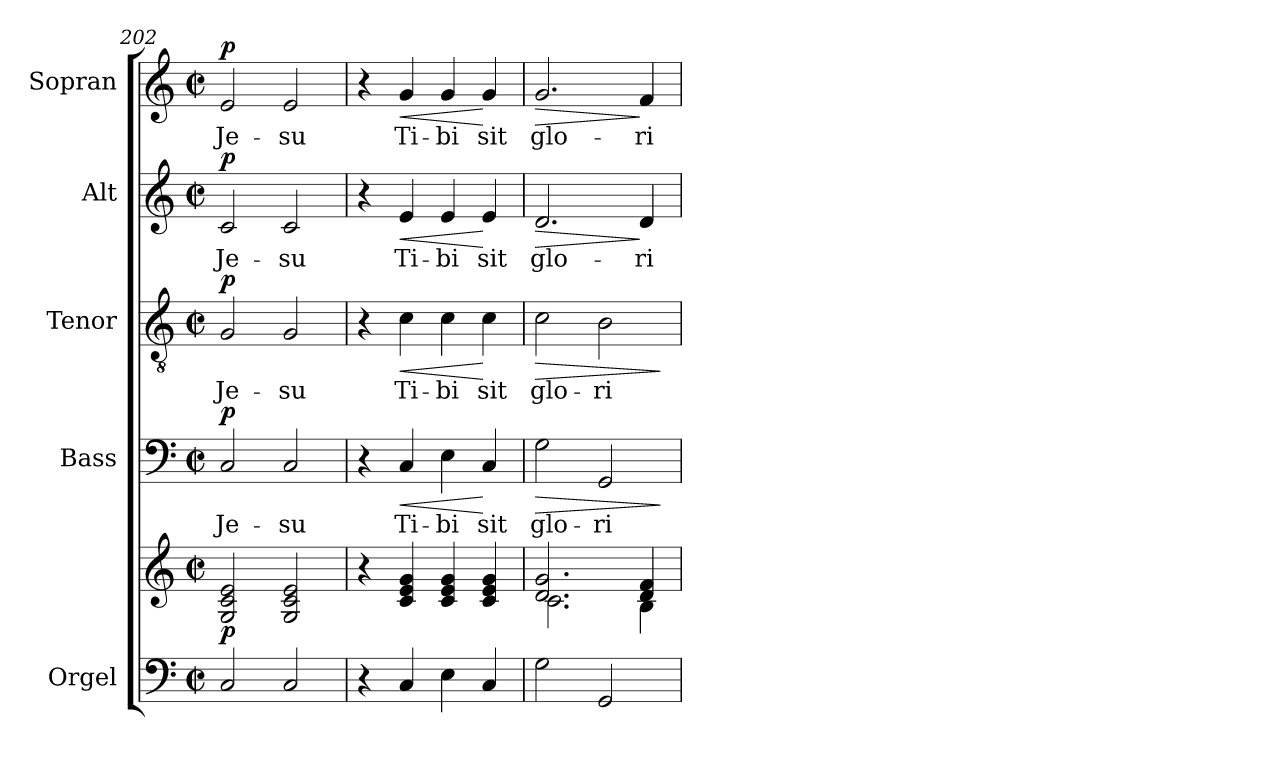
**kern	**kern	**dynam	**kern	**text	**dynam	**kern	**text	**dynam	**kern	**text	**dynam	**kern	**text	**dynam
*part5	*part5	*part5	*part4	*part4	*part4	*part3	*part3	*part3	*part2	*part2	*part2	*part1	*part1	*part1
*staff6	*staff5	*staff5/6	*staff4	*staff4	*staff4	*staff3	*staff3	*staff3	*staff2	*staff2	*staff2	*staff1	*staff1	*staff1
*I"Orgel	*	*	*I"Bass	*	*	*I"Tenor	*	*	*I"Alt	*	*	*I"Sopran	*	*
*I'Org.	*	*	*I'B.	*	*	*I'T.	*	*	*I'A.	*	*	*I'S.	*	*
*clefF4	*clefG2	*	*clefF4	*	*	*clefGv2	*	*	*clefG2	*	*	*clefG2	*	*
*k[]	*k[]	*	*k[]	*	*	*k[]	*	*	*k[]	*	*	*k[]	*	*
*C:	*C:	*	*C:	*	*	*C:	*	*	*C:	*	*	*C:	*	*
*M2/2	*M2/2	*	*M2/2	*	*	*M2/2	*	*	*M2/2	*	*	*M2/2	*	*
*met(c|)	*met(c|)	*	*met(c|)	*	*	*met(c|)	*	*	*met(c|)	*	*	*met(c|)	*	*
=202	=202	=202	=202	=202	=202	=202	=202	=202	=202	=202	=202	=202	=202	=202
!	!	!LO:DY:b	!	!LO:LY:b	!LO:DY:a	!	!LO:LY:b	!LO:DY:a	!	!LO:LY:b	!LO:DY:a	!	!LO:LY:b	!LO:DY:a
2C/	2G/ 2c/ 2e/	p	2C/	Je-	p	2G/	Je-	p	2c/	Je-	p	2e/	Je-	p
!	!	!	!	!LO:LY:b	!	!	!LO:LY:b	!	!	!LO:LY:b	!	!	!LO:LY:b	!
2C/	2G/ 2c/ 2e/	.	2C/	-su	.	2G/	-su	.	2c/	-su	.	2e/	-su	.
=203	=203	=203	=203	=203	=203	=203	=203	=203	=203	=203	=203	=203	=203	=203
4r	4r	.	4r	.	.	4r	.	.	4r	.	.	4r	.	.
!	!	!	!	!LO:LY:b	!LO:HP:b	!	!LO:LY:b	!LO:HP:b	!	!LO:LY:b	!LO:HP:b	!	!LO:LY:b	!LO:HP:b
4C/	4c/ 4e/ 4g/	.	4C/	Ti-	<	4c\	Ti-	<	4e/	Ti-	<	4g/	Ti-	<
!	!	!	!	!LO:LY:b	!	!	!LO:LY:b	!	!	!LO:LY:b	!	!	!LO:LY:b	!
4E\	4c/ 4e/ 4g/	.	4E\	-bi	.	4c\	-bi	.	4e/	-bi	.	4g/	-bi	.
!	!	!	!	!LO:LY:b	!	!	!LO:LY:b	!	!	!LO:LY:b	!	!	!LO:LY:b	!
4C/	4c/ 4e/ 4g/	.	4C/	sit	[	4c\	sit	[	4e/	sit	[	4g/	sit	[
=204	=204	=204	=204	=204	=204	=204	=204	=204	=204	=204	=204	=204	=204	=204
*	*^	*	*	*	*	*	*	*	*	*	*	*	*	*
!	!	!	!	!	!LO:LY:b	!LO:HP:b	!	!LO:LY:b	!LO:HP:b	!	!LO:LY:b	!LO:HP:b	!	!LO:LY:b	!LO:HP:b
2G\	2.d/ 2.g/	2.c\	.	2G\	glo-	>	2c\	glo-	>	2.d/	glo-	>	2.g/	glo-	>
!	!	!	!	!	!LO:LY:b	!	!	!LO:LY:b	!	!	!	!	!	!	!
2GG/	.	.	.	2GG/	-ri-	.	2B\	-ri-	.	.	.	.	.	.	.
!	!	!	!	!	!	!	!	!	!	!	!LO:LY:b	!	!	!LO:LY:b	!
.	4d/ 4f/	4B\	.	.	.	.	.	.	.	4d/	-ri-	]	4f/	-ri-	]
*	*v	*v	*	*	*	*	*	*	*	*	*	*	*	*	*
.	.	.	.	.	]	.	.	]	.	.	.	.	.	.
=	=	=	=	=	=	=	=	=	=	=	=	=	=	=
*-	*-	*-	*-	*-	*-	*-	*-	*-	*-	*-	*-	*-	*-	*-
